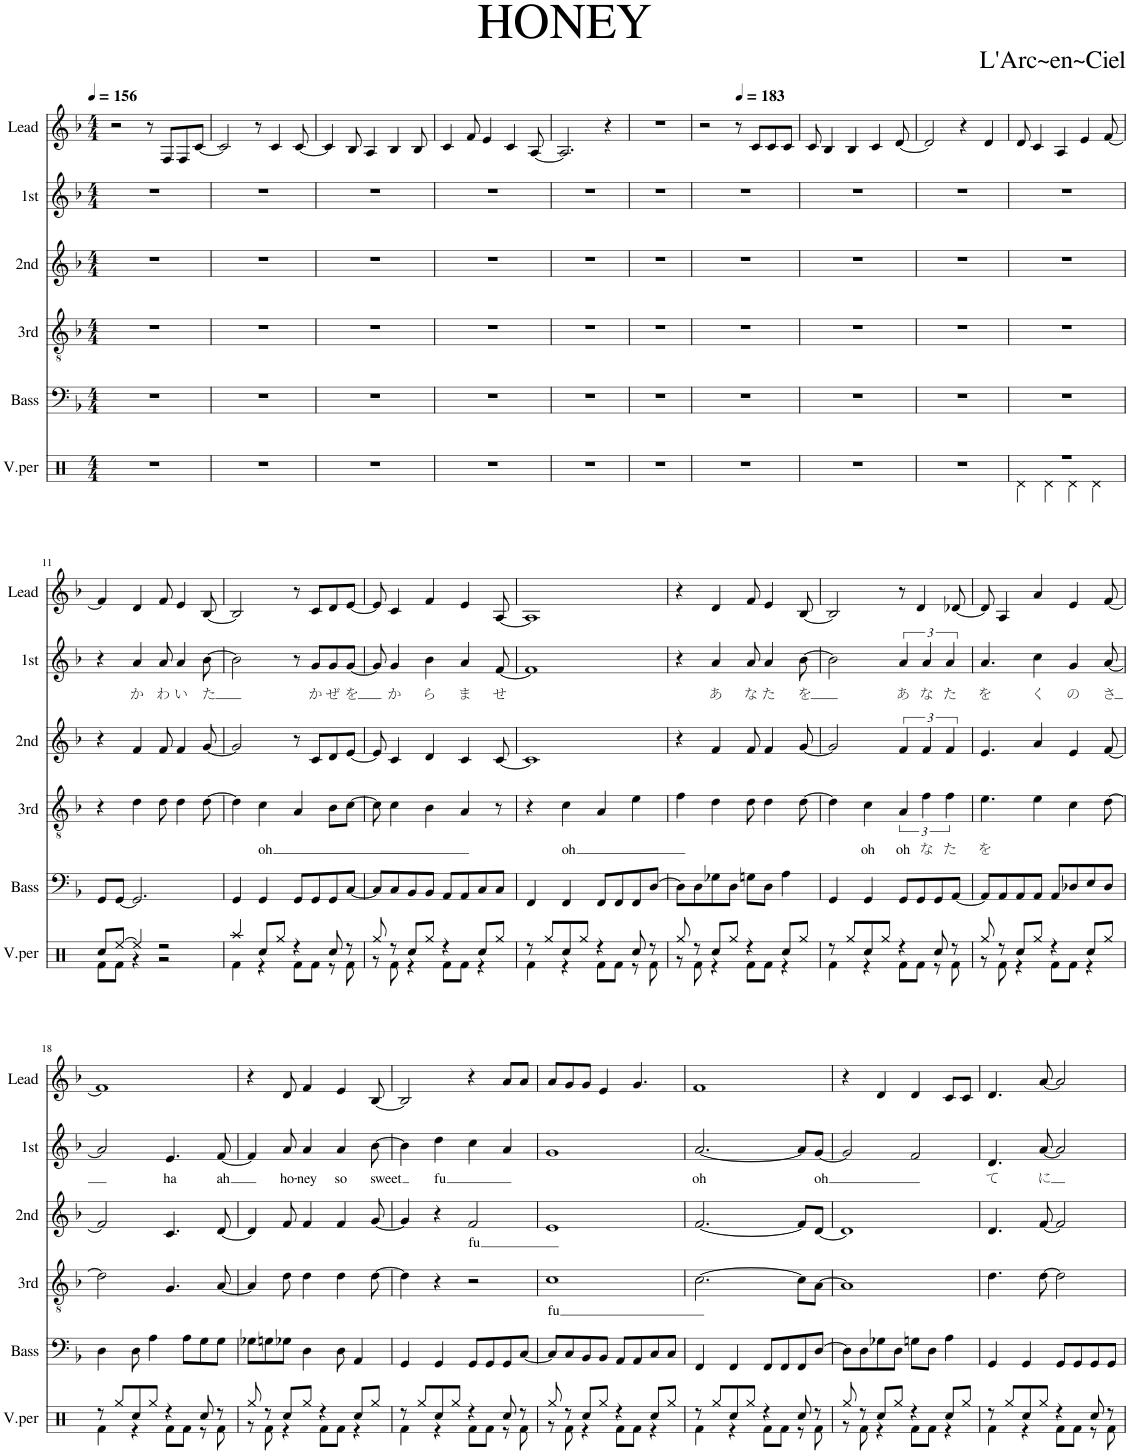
**kern	**kern	**kern	**text	**kern	**text	**kern	**text	**kern
*part6	*part5	*part4	*part4	*part3	*part3	*part2	*part2	*part1
*staff6	*staff5	*staff4	*staff4	*staff3	*staff3	*staff2	*staff2	*staff1
*I"V.per	*I"Bass	*I"3rd	*	*I"2nd	*	*I"1st	*	*I"Lead
*I'V.per	*I'Bass	*I'3rd	*	*I'2nd	*	*I'1st	*	*I'Lead
*clefX	*clefF4	*clefGv2	*	*clefG2	*	*clefG2	*	*clefG2
*k[]	*k[b-]	*k[b-]	*	*k[b-]	*	*k[b-]	*	*k[b-]
*M4/4	*M4/4	*M4/4	*	*M4/4	*	*M4/4	*	*M4/4
*MM156	*MM156	*MM156	*	*MM156	*	*MM156	*	*MM156
=1	=1	=1	=1	=1	=1	=1	=1	=1
1r	1r	1r	.	1r	.	1r	.	2r
.	.	.	.	.	.	.	.	8r
.	.	.	.	.	.	.	.	8F/L
.	.	.	.	.	.	.	.	8F/
.	.	.	.	.	.	.	.	[8c/J
=2	=2	=2	=2	=2	=2	=2	=2	=2
1r	1r	1r	.	1r	.	1r	.	2c/]
.	.	.	.	.	.	.	.	8r
.	.	.	.	.	.	.	.	4c/
.	.	.	.	.	.	.	.	[8c/
=3	=3	=3	=3	=3	=3	=3	=3	=3
1r	1r	1r	.	1r	.	1r	.	4c/]
.	.	.	.	.	.	.	.	8B-/
.	.	.	.	.	.	.	.	4A/
.	.	.	.	.	.	.	.	4B-/
.	.	.	.	.	.	.	.	8B-/
=4	=4	=4	=4	=4	=4	=4	=4	=4
1r	1r	1r	.	1r	.	1r	.	4c/
.	.	.	.	.	.	.	.	8f/
.	.	.	.	.	.	.	.	4e/
.	.	.	.	.	.	.	.	4c/
.	.	.	.	.	.	.	.	[8A/
=5	=5	=5	=5	=5	=5	=5	=5	=5
1r	1r	1r	.	1r	.	1r	.	2.A/]
.	.	.	.	.	.	.	.	4r
=6	=6	=6	=6	=6	=6	=6	=6	=6
1r	1r	1r	.	1r	.	1r	.	1r
=7	=7	=7	=7	=7	=7	=7	=7	=7
1r	1r	1r	.	1r	.	1r	.	2r
*	*	*	*	*	*	*	*	*MM183
.	.	.	.	.	.	.	.	8r
.	.	.	.	.	.	.	.	8c/L
.	.	.	.	.	.	.	.	8c/
.	.	.	.	.	.	.	.	8c/J
=8	=8	=8	=8	=8	=8	=8	=8	=8
1r	1r	1r	.	1r	.	1r	.	8c/
.	.	.	.	.	.	.	.	4B-/
.	.	.	.	.	.	.	.	4B-/
.	.	.	.	.	.	.	.	4c/
.	.	.	.	.	.	.	.	[8d/
=9	=9	=9	=9	=9	=9	=9	=9	=9
1r	1r	1r	.	1r	.	1r	.	2d/]
.	.	.	.	.	.	.	.	4r
.	.	.	.	.	.	.	.	4d/
=10	=10	=10	=10	=10	=10	=10	=10	=10
*^	*	*	*	*	*	*	*	*
1r	4Rd\	1r	1r	.	1r	.	1r	.	8d/
.	.	.	.	.	.	.	.	.	4c/
.	4Rd\	.	.	.	.	.	.	.	.
.	.	.	.	.	.	.	.	.	4A/
.	4Rd\	.	.	.	.	.	.	.	.
.	.	.	.	.	.	.	.	.	4e/
.	4Rd\	.	.	.	.	.	.	.	.
.	.	.	.	.	.	.	.	.	[8f/
!!LO:LB:g=z
=11	=11	=11	=11	=11	=11	=11	=11	=11	=11
8Rcc/L	8Rf\L	8GG/L	4r	.	4r	.	4r	.	4f/]
[8Ree/J	8Rf\J	[8GG/J	.	.	.	.	.	.	.
!	!	!	!	!	!	!	!	!LO:LY:b	!
4Ree/]	4r	2.GG/]	4d\	.	4f/	.	4a/	か	4d/
!	!	!	!	!	!	!	!	!LO:LY:b	!
2r	2r	.	8d\	.	8f/	.	8a/	わ	8f/
!	!	!	!	!	!	!	!	!LO:LY:b	!
.	.	.	4d\	.	4f/	.	4a/	い	4e/
!	!	!	!	!	!	!	!	!LO:LY:b	!
.	.	.	[8d\	.	[8g/	.	[8b-\	た	[8B-/
=12	=12	=12	=12	=12	=12	=12	=12	=12	=12
4Raa/	4Rf\	4GG/	4d\]	.	2g/]	.	2b-\]	.	2B-/]
!	!	!	!	!LO:LY:b	!	!	!	!	!
8Rcc/L	4r	4GG/	4c\	oh	.	.	.	.	.
8Rgg/J	.	.	.	.	.	.	.	.	.
4r	8Rf\L	8GG/L	4A/	.	8r	.	8r	.	8r
!	!	!	!	!	!	!	!	!LO:LY:b	!
.	8Rf\J	8GG/	.	.	8c/L	.	8g/L	か	8c/L
!	!	!	!	!	!	!	!	!LO:LY:b	!
8Rcc/	8r	8GG/	8B-\L	.	8d/	.	8g/	ぜ	8d/
!	!	!	!	!	!	!	!	!LO:LY:b	!
8r	8Rf\	[8C/J	[8c\J	.	[8e/J	.	[8g/J	を	[8e/J
=13	=13	=13	=13	=13	=13	=13	=13	=13	=13
8Rgg/	8r	8C/L]	8c\]	.	8e/]	.	8g/]	.	8e/]
!	!	!	!	!	!	!	!	!LO:LY:b	!
8r	8Rf\	8C/	4c\	.	4c/	.	4g/	か	4c/
8Rcc/L	4r	8BB-/	.	.	.	.	.	.	.
!	!	!	!	!	!	!	!	!LO:LY:b	!
8Rgg/J	.	8BB-/J	4B-\	.	4d/	.	4b-\	ら	4f/
4r	8Rf\L	8AA/L	.	.	.	.	.	.	.
!	!	!	!	!	!	!	!	!LO:LY:b	!
.	8Rf\J	8AA/	4A/	.	4c/	.	4a/	ま	4e/
8Rcc/L	4r	8C/	.	.	.	.	.	.	.
!	!	!	!	!	!	!	!	!LO:LY:b	!
8Rgg/J	.	8C/J	8r	.	[8c/	.	[8f/	せ	[8A/
=14	=14	=14	=14	=14	=14	=14	=14	=14	=14
8r	4Rf\	4FF/	4r	.	1c]	.	1f]	.	1A]
8Rgg/L	.	.	.	.	.	.	.	.	.
!	!	!	!	!LO:LY:b	!	!	!	!	!
8Rcc/	4r	4FF/	4c\	oh	.	.	.	.	.
8Rgg/J	.	.	.	.	.	.	.	.	.
4r	8Rf\L	8FF/L	4A/	.	.	.	.	.	.
.	8Rf\J	8FF/	.	.	.	.	.	.	.
8Rcc/	8r	8FF/	4e\	.	.	.	.	.	.
8r	8Rf\	[8D/J	.	.	.	.	.	.	.
=15	=15	=15	=15	=15	=15	=15	=15	=15	=15
8Rgg/	8r	8D\L]	4f\	.	4r	.	4r	.	4r
8r	8Rf\	8D\	.	.	.	.	.	.	.
!	!	!	!	!	!	!	!	!LO:LY:b	!
8Rcc/L	4r	8G-X\	4d\	.	4f/	.	4a/	あ	4d/
8Rgg/J	.	8D\J	.	.	.	.	.	.	.
!	!	!	!	!	!	!	!	!LO:LY:b	!
4r	8Rf\L	8Gn\L	8d\	.	8f/	.	8a/	な	8f/
!	!	!	!	!	!	!	!	!LO:LY:b	!
.	8Rf\J	8D\J	4d\	.	4f/	.	4a/	た	4e/
8Rcc/L	4r	4A\	.	.	.	.	.	.	.
!	!	!	!	!	!	!	!	!LO:LY:b	!
8Rgg/J	.	.	[8d\	.	[8g/	.	[8b-\	を	[8B-/
=16	=16	=16	=16	=16	=16	=16	=16	=16	=16
8r	4Rf\	4GG/	4d\]	.	2g/]	.	2b-\]	.	2B-/]
8Rgg/L	.	.	.	.	.	.	.	.	.
!	!	!	!	!LO:LY:b	!	!	!	!	!
8Rcc/	4r	4GG/	4c\	oh	.	.	.	.	.
8Rgg/J	.	.	.	.	.	.	.	.	.
!	!	!	!	!LO:LY:b	!	!	!	!LO:LY:b	!
4r	8Rf\L	8GG/L	6A/	oh	6f/	.	6a/	あ	8r
.	8Rf\J	8GG/	.	.	.	.	.	.	4d/
!	!	!	!	!LO:LY:b	!	!	!	!LO:LY:b	!
.	.	.	6f\	な	6f/	.	6a/	な	.
8Rcc/	8r	8GG/	.	.	.	.	.	.	.
!	!	!	!	!LO:LY:b	!	!	!	!LO:LY:b	!
.	.	.	6f\	た	6f/	.	6a/	た	.
8r	8Rf\	[8AA/J	.	.	.	.	.	.	[8d-X/
=17	=17	=17	=17	=17	=17	=17	=17	=17	=17
!	!	!	!	!LO:LY:b	!	!	!	!LO:LY:b	!
8Rgg/	8r	8AA/L]	4.e\	を	4.e/	.	4.a/	を	8d-/]
8r	8Rf\	8AA/	.	.	.	.	.	.	4A/
8Rcc/L	4r	8AA/	.	.	.	.	.	.	.
!	!	!	!	!	!	!	!	!LO:LY:b	!
8Rgg/J	.	8AA/J	4e\	.	4a/	.	4cc\	く	4a/
4r	8Rf\L	8AA/L	.	.	.	.	.	.	.
!	!	!	!	!	!	!	!	!LO:LY:b	!
.	8Rf\J	8D-X/	4c\	.	4e/	.	4g/	の	4e/
8Rcc/L	4r	8E/	.	.	.	.	.	.	.
!	!	!	!	!	!	!	!	!LO:LY:b	!
8Rgg/J	.	8D-/J	[8d\	.	[8f/	.	[8a/	さ	[8f/
!!LO:LB:g=z
=18	=18	=18	=18	=18	=18	=18	=18	=18	=18
8r	4Rf\	4D\	2d\]	.	2f/]	.	2a/]	.	1f]
8Rgg/L	.	.	.	.	.	.	.	.	.
8Rcc/	4r	8D\	.	.	.	.	.	.	.
8Rgg/J	.	4A\	.	.	.	.	.	.	.
!	!	!	!	!	!	!	!	!LO:LY:b	!
4r	8Rf\L	.	4.G/	.	4.c/	.	4.e/	ha	.
.	8Rf\J	8A\L	.	.	.	.	.	.	.
8Rcc/	8r	8G\	.	.	.	.	.	.	.
!	!	!	!	!	!	!	!	!LO:LY:b	!
8r	8Rf\	8G\J	[8A/	.	[8d/	.	[8f/	ah	.
=19	=19	=19	=19	=19	=19	=19	=19	=19	=19
8Rgg/	8r	8G-X\L	4A/]	.	4d/]	.	4f/]	.	4r
8r	8Rf\	8Gn\	.	.	.	.	.	.	.
!	!	!	!	!	!	!	!	!LO:LY:b	!
8Rcc/L	4r	8G-X\J	8d\	.	8f/	.	8a/	ho-	8d/
!	!	!	!	!	!	!	!	!LO:LY:b	!
8Rgg/J	.	4D\	4d\	.	4f/	.	4a/	-ney	4f/
4r	8Rf\L	.	.	.	.	.	.	.	.
!	!	!	!	!	!	!	!	!LO:LY:b	!
.	8Rf\J	8D\	4d\	.	4f/	.	4a/	so	4e/
8Rcc/L	4r	4AA/	.	.	.	.	.	.	.
!	!	!	!	!	!	!	!	!LO:LY:b	!
8Rgg/J	.	.	[8d\	.	[8g/	.	[8b-\	sweet	[8B-/
=20	=20	=20	=20	=20	=20	=20	=20	=20	=20
8r	4Rf\	4GG/	4d\]	.	4g/]	.	4b-\]	.	2B-/]
8Rgg/L	.	.	.	.	.	.	.	.	.
!	!	!	!	!	!	!	!	!LO:LY:b	!
8Rcc/	4r	4GG/	4r	.	4r	.	4dd\	fu	.
8Rgg/J	.	.	.	.	.	.	.	.	.
!	!	!	!	!	!	!LO:LY:b	!	!	!
4r	8Rf\L	8GG/L	2r	.	2f/	fu	4cc\	.	4r
.	8Rf\J	8GG/	.	.	.	.	.	.	.
8Rcc/	8r	8GG/	.	.	.	.	4a/	.	8a/L
8r	8Rf\	[8C/J	.	.	.	.	.	.	8a/J
=21	=21	=21	=21	=21	=21	=21	=21	=21	=21
!	!	!	!	!LO:LY:b	!	!	!	!	!
8Rgg/	8r	8C/L]	1c	fu	1e	.	1g	.	8a/L
8r	8Rf\	8C/	.	.	.	.	.	.	8g/
8Rcc/L	4r	8BB-/	.	.	.	.	.	.	8g/J
8Rgg/J	.	8BB-/J	.	.	.	.	.	.	4e/
4r	8Rf\L	8AA/L	.	.	.	.	.	.	.
.	8Rf\J	8AA/	.	.	.	.	.	.	4.g/
8Rcc/L	4r	8C/	.	.	.	.	.	.	.
8Rgg/J	.	8C/J	.	.	.	.	.	.	.
=22	=22	=22	=22	=22	=22	=22	=22	=22	=22
!	!	!	!	!	!	!	!	!LO:LY:b	!
8r	4Rf\	4FF/	[2.c\	.	[2.f/	.	[2.a/	oh	1f
8Rgg/L	.	.	.	.	.	.	.	.	.
8Rcc/	4r	4FF/	.	.	.	.	.	.	.
8Rgg/J	.	.	.	.	.	.	.	.	.
4r	8Rf\L	8FF/L	.	.	.	.	.	.	.
.	8Rf\J	8FF/	.	.	.	.	.	.	.
8Rcc/	8r	8FF/	8c\L]	.	8f/L]	.	8a/L]	.	.
!	!	!	!	!	!	!	!	!LO:LY:b	!
8r	8Rf\	[8D/J	[8A\J	.	[8d/J	.	[8g/J	oh	.
=23	=23	=23	=23	=23	=23	=23	=23	=23	=23
8Rgg/	8r	8D\L]	1A]	.	1d]	.	2g/]	.	4r
8r	8Rf\	8D\	.	.	.	.	.	.	.
8Rcc/L	4r	8G-X\	.	.	.	.	.	.	4d/
8Rgg/J	.	8D\J	.	.	.	.	.	.	.
4r	8Rf\L	8Gn\L	.	.	.	.	2f/	.	4d/
.	8Rf\J	8D\J	.	.	.	.	.	.	.
8Rcc/L	4r	4A\	.	.	.	.	.	.	8c/L
8Rgg/J	.	.	.	.	.	.	.	.	8c/J
=24	=24	=24	=24	=24	=24	=24	=24	=24	=24
!	!	!	!	!	!	!	!	!LO:LY:b	!
8r	4Rf\	4GG/	4.d\	.	4.d/	.	4.d/	て	4.d/
8Rgg/L	.	.	.	.	.	.	.	.	.
8Rcc/	4r	4GG/	.	.	.	.	.	.	.
!	!	!	!	!	!	!	!	!LO:LY:b	!
8Rgg/J	.	.	[8d\	.	[8f/	.	[8a/	に	[8a/
4r	8Rf\L	8GG/L	2d\]	.	2f/]	.	2a/]	.	2a/]
.	8Rf\J	8GG/	.	.	.	.	.	.	.
8Rcc/	8r	8GG/	.	.	.	.	.	.	.
8r	8Rf\	8GG/J	.	.	.	.	.	.	.
*v	*v	*	*	*	*	*	*	*	*
=	=	=	=	=	=	=	=	=
*-	*-	*-	*-	*-	*-	*-	*-	*-
